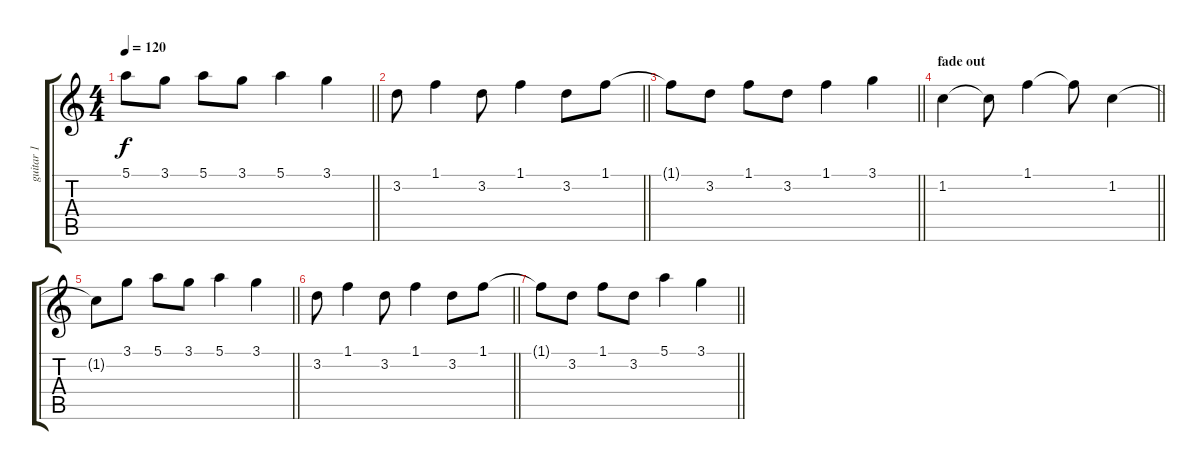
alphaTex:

\track ("guitar 1" "guitar 1") {instrument overdrivenguitar}
\staff {score tabs}
\tuning (E4 B3 G3 D3 A2 E2) {hide}
\ts (4 4)
\tempo 120
\clef g2
\barLineRight lightlight
\ks c
5.1{t}.8{dy f} 3.1.8 5.1.8 3.1.8 5.1.4 3.1.4 |
\barLineRight lightlight
3.2.8 1.1.4 3.2.8 1.1.4 3.2.8 1.1.8 |
\barLineRight lightlight
1.1{t}.8 3.2.8 1.1.8 3.2.8 1.1.4 3.1.4 |
\section ("" "fade out")
\barLineRight lightlight
1.2.4{volume 0} 1.2{t}.8 1.1.4 1.1{t}.8 1.2.4 |
\barLineRight lightlight
1.2{t}.8 3.1.8 5.1.8 3.1.8 5.1.4 3.1.4 |
\barLineRight lightlight
3.2.8 1.1.4 3.2.8 1.1.4 3.2.8 1.1.8 |
\barLineRight lightlight
1.1{t}.8 3.2.8 1.1.8 3.2.8 5.1.4 3.1.4
